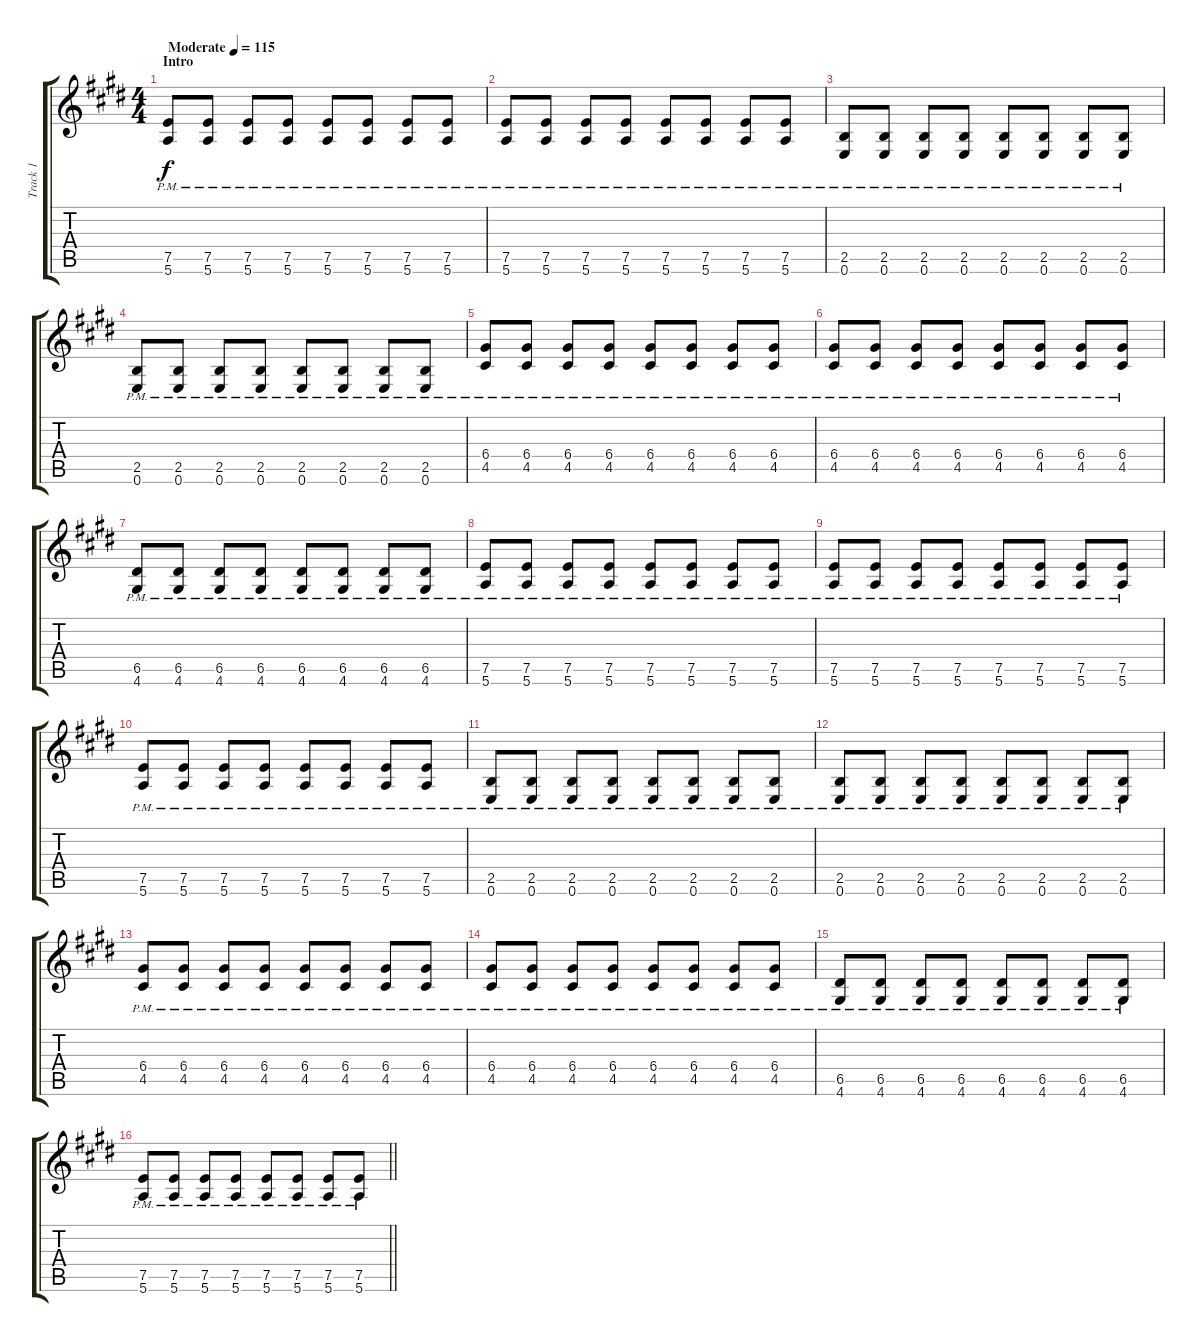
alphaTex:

\track ("Track 1" "Track 1") {instrument overdrivenguitar}
\staff {score tabs}
\tuning (E4 B3 G3 D3 A2 E2) {hide}
\ts (4 4)
\section ("" "Intro")
\tempo (115 "Moderate")
\clef g2
\ks e
(7.5{pm} 5.6{pm}).8{dy f instrument overdrivenguitar} (7.5{pm} 5.6{pm}).8 (7.5{pm} 5.6{pm}).8 (7.5{pm} 5.6{pm}).8 (7.5{pm} 5.6{pm}).8 (7.5{pm} 5.6{pm}).8 (7.5{pm} 5.6{pm}).8 (7.5{pm} 5.6{pm}).8 |
(7.5{pm} 5.6{pm}).8 (7.5{pm} 5.6{pm}).8 (7.5{pm} 5.6{pm}).8 (7.5{pm} 5.6{pm}).8 (7.5{pm} 5.6{pm}).8 (7.5{pm} 5.6{pm}).8 (7.5{pm} 5.6{pm}).8 (7.5{pm} 5.6{pm}).8 |
(2.5{pm} 0.6{pm}).8 (2.5{pm} 0.6{pm}).8 (2.5{pm} 0.6{pm}).8 (2.5{pm} 0.6{pm}).8 (2.5{pm} 0.6{pm}).8 (2.5{pm} 0.6{pm}).8 (2.5{pm} 0.6{pm}).8 (2.5{pm} 0.6{pm}).8 |
(2.5{pm} 0.6{pm}).8 (2.5{pm} 0.6{pm}).8 (2.5{pm} 0.6{pm}).8 (2.5{pm} 0.6{pm}).8 (2.5{pm} 0.6{pm}).8 (2.5{pm} 0.6{pm}).8 (2.5{pm} 0.6{pm}).8 (2.5{pm} 0.6{pm}).8 |
(6.4{pm} 4.5{pm}).8 (6.4{pm} 4.5{pm}).8 (6.4{pm} 4.5{pm}).8 (6.4{pm} 4.5{pm}).8 (6.4{pm} 4.5{pm}).8 (6.4{pm} 4.5{pm}).8 (6.4{pm} 4.5{pm}).8 (6.4{pm} 4.5{pm}).8 |
(6.4{pm} 4.5{pm}).8 (6.4{pm} 4.5{pm}).8 (6.4{pm} 4.5{pm}).8 (6.4{pm} 4.5{pm}).8 (6.4{pm} 4.5{pm}).8 (6.4{pm} 4.5{pm}).8 (6.4{pm} 4.5{pm}).8 (6.4{pm} 4.5{pm}).8 |
(6.5{pm} 4.6{pm}).8 (6.5{pm} 4.6{pm}).8 (6.5{pm} 4.6{pm}).8 (6.5{pm} 4.6{pm}).8 (6.5{pm} 4.6{pm}).8 (6.5{pm} 4.6{pm}).8 (6.5{pm} 4.6{pm}).8 (6.5{pm} 4.6{pm}).8 |
(7.5{pm} 5.6{pm}).8 (7.5{pm} 5.6{pm}).8 (7.5{pm} 5.6{pm}).8 (7.5{pm} 5.6{pm}).8 (7.5{pm} 5.6{pm}).8 (7.5{pm} 5.6{pm}).8 (7.5{pm} 5.6{pm}).8 (7.5{pm} 5.6{pm}).8 |
(7.5{pm} 5.6{pm}).8 (7.5{pm} 5.6{pm}).8 (7.5{pm} 5.6{pm}).8 (7.5{pm} 5.6{pm}).8 (7.5{pm} 5.6{pm}).8 (7.5{pm} 5.6{pm}).8 (7.5{pm} 5.6{pm}).8 (7.5{pm} 5.6{pm}).8 |
(7.5{pm} 5.6{pm}).8 (7.5{pm} 5.6{pm}).8 (7.5{pm} 5.6{pm}).8 (7.5{pm} 5.6{pm}).8 (7.5{pm} 5.6{pm}).8 (7.5{pm} 5.6{pm}).8 (7.5{pm} 5.6{pm}).8 (7.5{pm} 5.6{pm}).8 |
(2.5{pm} 0.6{pm}).8 (2.5{pm} 0.6{pm}).8 (2.5{pm} 0.6{pm}).8 (2.5{pm} 0.6{pm}).8 (2.5{pm} 0.6{pm}).8 (2.5{pm} 0.6{pm}).8 (2.5{pm} 0.6{pm}).8 (2.5{pm} 0.6{pm}).8 |
(2.5{pm} 0.6{pm}).8 (2.5{pm} 0.6{pm}).8 (2.5{pm} 0.6{pm}).8 (2.5{pm} 0.6{pm}).8 (2.5{pm} 0.6{pm}).8 (2.5{pm} 0.6{pm}).8 (2.5{pm} 0.6{pm}).8 (2.5{pm} 0.6{pm}).8 |
(6.4{pm} 4.5{pm}).8 (6.4{pm} 4.5{pm}).8 (6.4{pm} 4.5{pm}).8 (6.4{pm} 4.5{pm}).8 (6.4{pm} 4.5{pm}).8 (6.4{pm} 4.5{pm}).8 (6.4{pm} 4.5{pm}).8 (6.4{pm} 4.5{pm}).8 |
(6.4{pm} 4.5{pm}).8 (6.4{pm} 4.5{pm}).8 (6.4{pm} 4.5{pm}).8 (6.4{pm} 4.5{pm}).8 (6.4{pm} 4.5{pm}).8 (6.4{pm} 4.5{pm}).8 (6.4{pm} 4.5{pm}).8 (6.4{pm} 4.5{pm}).8 |
(6.5{pm} 4.6{pm}).8 (6.5{pm} 4.6{pm}).8 (6.5{pm} 4.6{pm}).8 (6.5{pm} 4.6{pm}).8 (6.5{pm} 4.6{pm}).8 (6.5{pm} 4.6{pm}).8 (6.5{pm} 4.6{pm}).8 (6.5{pm} 4.6{pm}).8 |
\barLineRight lightlight
(7.5{pm} 5.6{pm}).8 (7.5{pm} 5.6{pm}).8 (7.5{pm} 5.6{pm}).8 (7.5{pm} 5.6{pm}).8 (7.5{pm} 5.6{pm}).8 (7.5{pm} 5.6{pm}).8 (7.5{pm} 5.6{pm}).8 (7.5{pm} 5.6{pm}).8
